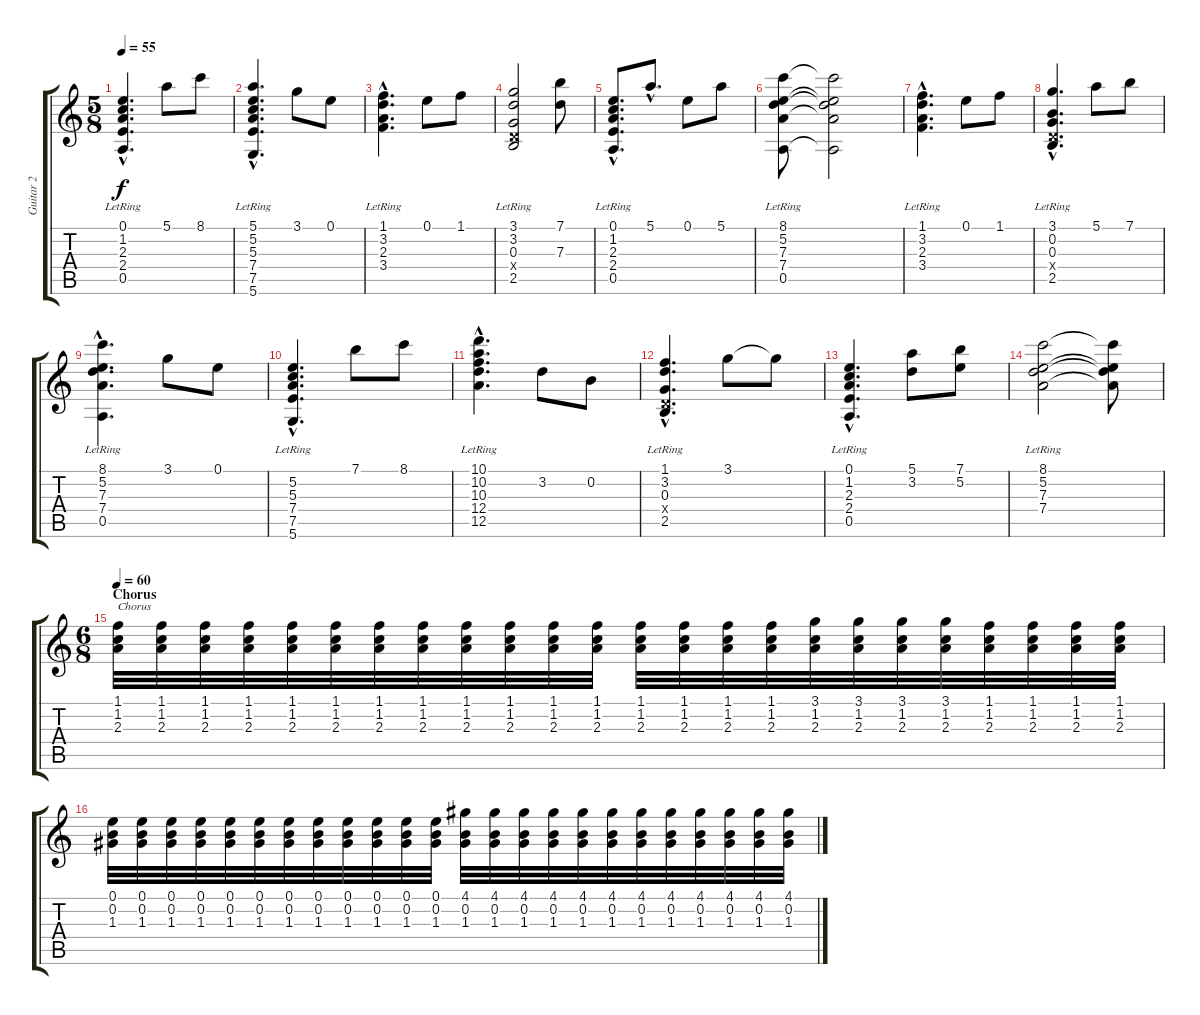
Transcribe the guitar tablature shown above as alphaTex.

\track ("Guitar 2" "Guitar 2") {instrument acousticguitarsteel}
\staff {score tabs}
\tuning (E4 B3 G3 D3 A2 D2) {hide}
\ts (5 8)
\tempo 55
\clef g2
\ks c
(0.1{hac lr} 1.2{hac lr} 2.3{hac lr} 2.4{hac lr} 0.5{hac lr}).4{d dy f} 5.1.8 8.1.8 |
(5.1{hac} 5.2{hac lr} 5.3{hac lr} 7.4{hac lr} 7.5{hac} 5.6{hac lr}).4{d} 3.1.8 0.1.8 |
(1.1{hac lr} 3.2{hac} 2.3{hac} 3.4{hac}).4{d} 0.1.8 1.1.8 |
(3.1 3.2{lr} 0.3{lr} 0.4{x} 2.5{lr}).2 (7.1 7.3).8 |
(0.1{hac lr} 1.2{hac lr} 2.3{hac lr} 2.4{hac lr} 0.5{hac}).8{d} 5.1{hac}.8{d} 0.1.8 5.1.8 |
(8.1 5.2{lr} 7.3{lr} 7.4 0.5).8 (8.1{t} 5.2{t} 7.3{t} 7.4{t} 0.5{t}).2 |
(1.1{hac lr} 3.2{hac lr} 2.3{hac lr} 3.4{hac lr}).4{d} 0.1.8 1.1.8 |
(3.1{hac lr} 0.2{hac lr} 0.3{hac lr} 0.4{hac x} 2.5{hac lr}).4{d} 5.1.8 7.1.8 |
(8.1{hac lr} 5.2{hac lr} 7.3{hac lr} 7.4{hac lr} 0.5{hac}).4{d} 3.1.8 0.1.8 |
(5.2{hac lr} 5.3{hac lr} 7.4{hac lr} 7.5{hac} 5.6{hac lr}).4{d} 7.1.8 8.1.8 |
(10.1{hac lr} 10.2{hac lr} 10.3{hac lr} 12.4{hac lr} 12.5{hac}).4{d} 3.2.8 0.2.8 |
(1.1{hac lr} 3.2{hac lr} 0.3{hac lr} 0.4{hac x} 2.5{hac lr}).4{d} 3.1.8 3.1{t}.8 |
(0.1{hac lr} 1.2{hac lr} 2.3{hac lr} 2.4{hac lr} 0.5{hac lr}).4{d} (5.1 3.2).8 (7.1 5.2).8 |
(8.1{lr} 5.2{lr} 7.3{lr} 7.4).2 (8.1{t} 5.2{t} 7.3{t} 7.4{t}).8 |
\ts (6 8)
\section ("" "Chorus")
\tempo 60
(1.1 1.2 2.3).32{txt "Chorus" volume 9} (1.1 1.2 2.3).32 (1.1 1.2 2.3).32 (1.1 1.2 2.3).32 (1.1 1.2 2.3).32 (1.1 1.2 2.3).32 (1.1 1.2 2.3).32 (1.1 1.2 2.3).32 (1.1 1.2 2.3).32 (1.1 1.2 2.3).32 (1.1 1.2 2.3).32 (1.1 1.2 2.3).32 (1.1 1.2 2.3).32 (1.1 1.2 2.3).32 (1.1 1.2 2.3).32 (1.1 1.2 2.3).32 (3.1 1.2 2.3).32 (3.1 1.2 2.3).32 (3.1 1.2 2.3).32 (3.1 1.2 2.3).32 (1.1 1.2 2.3).32 (1.1 1.2 2.3).32 (1.1 1.2 2.3).32 (1.1 1.2 2.3).32 |
(0.1 0.2 1.3).32 (0.1 0.2 1.3).32 (0.1 0.2 1.3).32 (0.1 0.2 1.3).32 (0.1 0.2 1.3).32 (0.1 0.2 1.3).32 (0.1 0.2 1.3).32 (0.1 0.2 1.3).32 (0.1 0.2 1.3).32 (0.1 0.2 1.3).32 (0.1 0.2 1.3).32 (0.1 0.2 1.3).32 (4.1 0.2 1.3).32 (4.1 0.2 1.3).32 (4.1 0.2 1.3).32 (4.1 0.2 1.3).32 (4.1 0.2 1.3).32 (4.1 0.2 1.3).32 (4.1 0.2 1.3).32 (4.1 0.2 1.3).32 (4.1 0.2 1.3).32 (4.1 0.2 1.3).32 (4.1 0.2 1.3).32 (4.1 0.2 1.3).32
